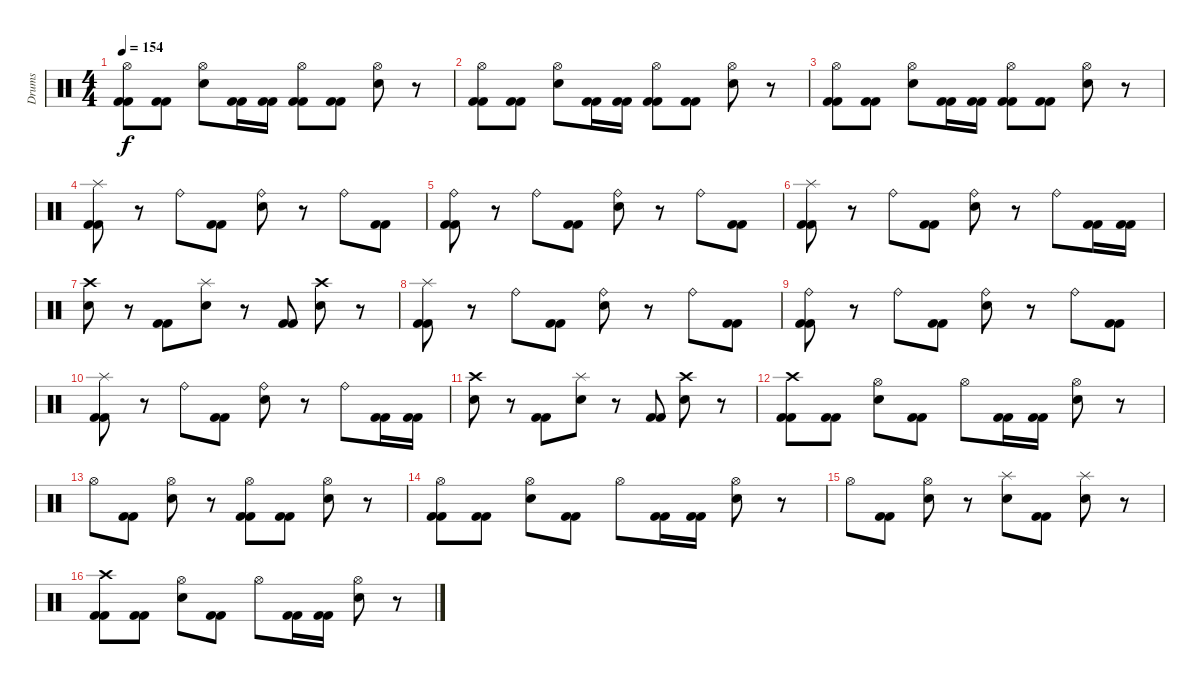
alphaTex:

\track ("Drums" "Drums") {instrument percussion}
\staff {score}
\articulation defaults
\ts (4 4)
\tempo 154
\clef neutral
\ks c
("Hi-Hat (open)" "Kick (hit) 2" "Kick (hit) 2").8{dy f} ("Kick (hit) 2" "Kick (hit) 2").8 ("Hi-Hat (open)" "Snare (hit) 2").8 ("Kick (hit) 2" "Kick (hit) 2").16 ("Kick (hit) 2" "Kick (hit) 2").16 ("Hi-Hat (open)" "Kick (hit) 2" "Kick (hit) 2").8 ("Kick (hit) 2" "Kick (hit) 2").8 ("Hi-Hat (open)" "Snare (hit) 2").8 r.8 |
("Hi-Hat (open)" "Kick (hit) 2" "Kick (hit) 2").8 ("Kick (hit) 2" "Kick (hit) 2").8 ("Hi-Hat (open)" "Snare (hit) 2").8 ("Kick (hit) 2" "Kick (hit) 2").16 ("Kick (hit) 2" "Kick (hit) 2").16 ("Hi-Hat (open)" "Kick (hit) 2" "Kick (hit) 2").8 ("Kick (hit) 2" "Kick (hit) 2").8 ("Hi-Hat (open)" "Snare (hit) 2").8 r.8 |
("Hi-Hat (open)" "Kick (hit) 2" "Kick (hit) 2").8 ("Kick (hit) 2" "Kick (hit) 2").8 ("Hi-Hat (open)" "Snare (hit) 2").8 ("Kick (hit) 2" "Kick (hit) 2").16 ("Kick (hit) 2" "Kick (hit) 2").16 ("Hi-Hat (open)" "Kick (hit) 2" "Kick (hit) 2").8 ("Kick (hit) 2" "Kick (hit) 2").8 ("Hi-Hat (open)" "Snare (hit) 2").8 r.8 |
("Splash (hit)" "Kick (hit) 2" "Kick (hit) 2").8 r.8 "Ride (bell)".8 ("Kick (hit) 2" "Kick (hit) 2").8 ("Ride (bell)" "Snare (hit) 2").8 r.8 "Ride (bell)".8 ("Kick (hit) 2" "Kick (hit) 2").8 |
("Ride (bell)" "Kick (hit) 2" "Kick (hit) 2").8 r.8 "Ride (bell)".8 ("Kick (hit) 2" "Kick (hit) 2").8 ("Ride (bell)" "Snare (hit) 2").8 r.8 "Ride (bell)".8 ("Kick (hit) 2" "Kick (hit) 2").8 |
("Splash (hit)" "Kick (hit) 2" "Kick (hit) 2").8 r.8 "Ride (bell)".8 ("Kick (hit) 2" "Kick (hit) 2").8 ("Ride (bell)" "Snare (hit) 2").8 r.8 "Ride (bell)".8 ("Kick (hit) 2" "Kick (hit) 2").16 ("Kick (hit) 2" "Kick (hit) 2").16 |
("Crash high (hit)" "Snare (hit) 2").8 r.8 ("Kick (hit) 2" "Kick (hit) 2").8 ("Splash (hit)" "Snare (hit) 2").8 r.8 ("Kick (hit) 2" "Kick (hit) 2").8 ("Crash high (hit)" "Snare (hit) 2").8 r.8 |
("Splash (hit)" "Kick (hit) 2" "Kick (hit) 2").8 r.8 "Ride (bell)".8 ("Kick (hit) 2" "Kick (hit) 2").8 ("Ride (bell)" "Snare (hit) 2").8 r.8 "Ride (bell)".8 ("Kick (hit) 2" "Kick (hit) 2").8 |
("Ride (bell)" "Kick (hit) 2" "Kick (hit) 2").8 r.8 "Ride (bell)".8 ("Kick (hit) 2" "Kick (hit) 2").8 ("Ride (bell)" "Snare (hit) 2").8 r.8 "Ride (bell)".8 ("Kick (hit) 2" "Kick (hit) 2").8 |
("Splash (hit)" "Kick (hit) 2" "Kick (hit) 2").8 r.8 "Ride (bell)".8 ("Kick (hit) 2" "Kick (hit) 2").8 ("Ride (bell)" "Snare (hit) 2").8 r.8 "Ride (bell)".8 ("Kick (hit) 2" "Kick (hit) 2").16 ("Kick (hit) 2" "Kick (hit) 2").16 |
("Crash high (hit)" "Snare (hit) 2").8 r.8 ("Kick (hit) 2" "Kick (hit) 2").8 ("Splash (hit)" "Snare (hit) 2").8 r.8 ("Kick (hit) 2" "Kick (hit) 2").8 ("Crash high (hit)" "Snare (hit) 2").8 r.8 |
("Crash high (hit)" "Kick (hit) 2" "Kick (hit) 2").8 ("Kick (hit) 2" "Kick (hit) 2").8 ("Hi-Hat (open)" "Snare (hit) 2").8 ("Kick (hit) 2" "Kick (hit) 2").8 "Hi-Hat (open)".8 ("Kick (hit) 2" "Kick (hit) 2").16 ("Kick (hit) 2" "Kick (hit) 2").16 ("Hi-Hat (open)" "Snare (hit) 2").8 r.8 |
"Hi-Hat (open)".8 ("Kick (hit) 2" "Kick (hit) 2").8 ("Hi-Hat (open)" "Snare (hit) 2").8 r.8 ("Hi-Hat (open)" "Kick (hit) 2" "Kick (hit) 2").8 ("Kick (hit) 2" "Kick (hit) 2").8 ("Hi-Hat (open)" "Snare (hit) 2").8 r.8 |
("Hi-Hat (open)" "Kick (hit) 2" "Kick (hit) 2").8 ("Kick (hit) 2" "Kick (hit) 2").8 ("Hi-Hat (open)" "Snare (hit) 2").8 ("Kick (hit) 2" "Kick (hit) 2").8 "Hi-Hat (open)".8 ("Kick (hit) 2" "Kick (hit) 2").16 ("Kick (hit) 2" "Kick (hit) 2").16 ("Hi-Hat (open)" "Snare (hit) 2").8 r.8 |
"Hi-Hat (open)".8 ("Kick (hit) 2" "Kick (hit) 2").8 ("Hi-Hat (open)" "Snare (hit) 2").8 r.8 ("Splash (hit)" "Snare (hit) 2").8 ("Kick (hit) 2" "Kick (hit) 2").8 ("Splash (hit)" "Snare (hit) 2").8 r.8 |
("Crash high (hit)" "Kick (hit) 2" "Kick (hit) 2").8 ("Kick (hit) 2" "Kick (hit) 2").8 ("Hi-Hat (open)" "Snare (hit) 2").8 ("Kick (hit) 2" "Kick (hit) 2").8 "Hi-Hat (open)".8 ("Kick (hit) 2" "Kick (hit) 2").16 ("Kick (hit) 2" "Kick (hit) 2").16 ("Hi-Hat (open)" "Snare (hit) 2").8 r.8
